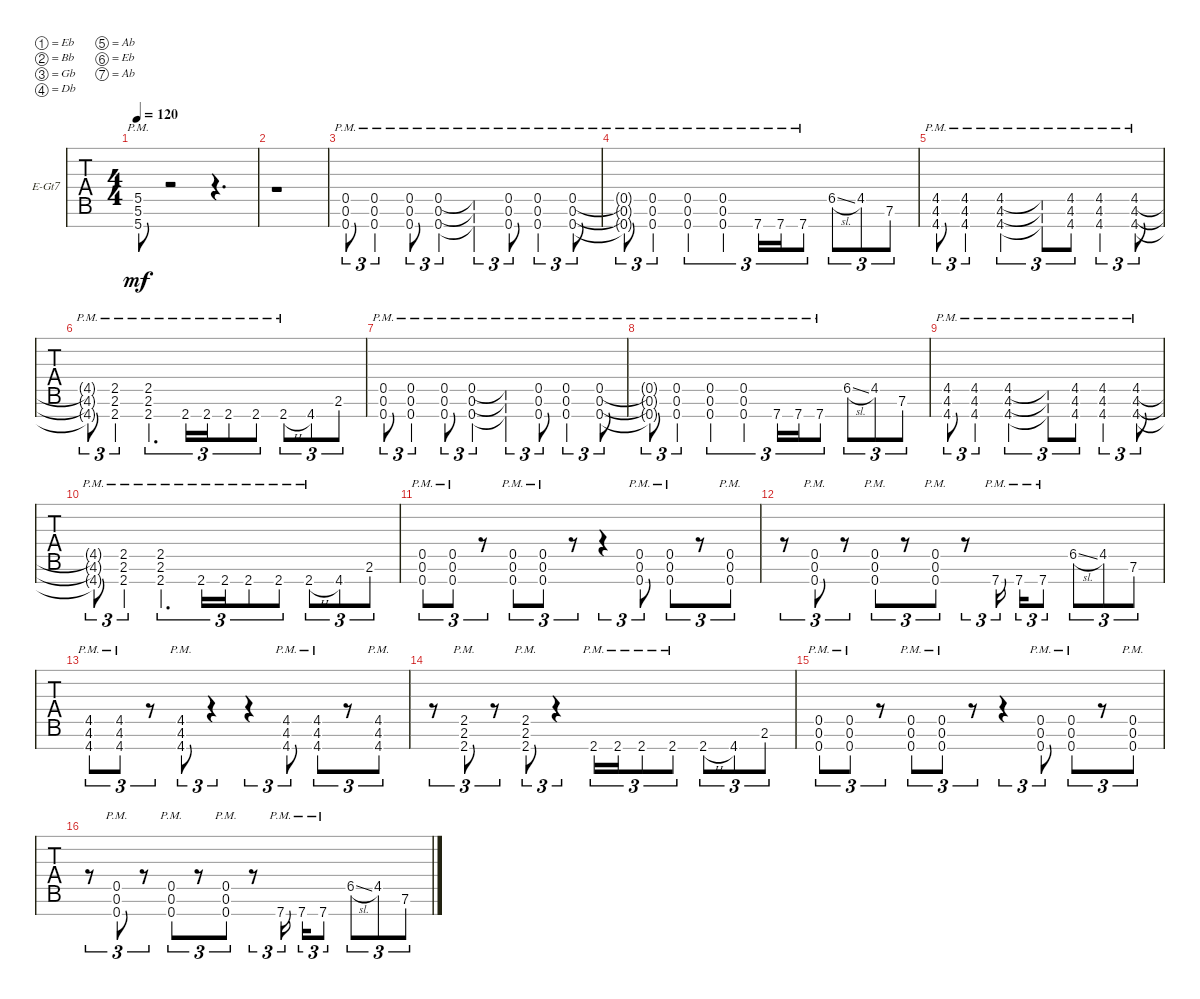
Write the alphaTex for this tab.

\defaultSystemsLayout 4
\bracketExtendMode groupsimilarinstruments
\firstSystemTrackNameOrientation horizontal
\otherSystemsTrackNameOrientation horizontal
\track ("Aaron" "E-Gt7") {instrument distortionguitar}
\staff {tabs}
\tuning (Eb4 Bb3 Gb3 Db3 Ab2 Eb2 Ab1)
\ts (4 4)
\tempo 120
\clef g2
\ks c
(5.5{pm} 5.6{pm} 5.7{pm}).8{dy mf} r.2 r.4{d} |
r.1 |
(0.7{pm} 0.6{pm} 0.5{pm}).8{tu (3 2)} (0.7{ten pm} 0.6{pm} 0.5{pm}).4{tu (3 2)} (0.7{pm} 0.6{pm} 0.5{pm}).8{tu (3 2)} (0.7{ten pm} 0.6{pm} 0.5{pm}).4{tu (3 2)} (0.7{pm t} 0.6{pm t} 0.5{pm t}).4{tu (3 2)} (0.7{pm} 0.6{pm} 0.5{pm}).8{tu (3 2)} (0.7{ten pm} 0.6{pm} 0.5{pm}).4{tu (3 2)} (0.7{pm} 0.6{pm} 0.5{pm}).8{tu (3 2)} |
(0.7{pm t} 0.6{pm t} 0.5{pm t}).8{tu (3 2)} (0.7{pm} 0.6{pm} 0.5{pm}).4{tu (3 2)} (0.7{pm} 0.6{pm} 0.5{pm}).4{tu (3 2)} (0.7{pm} 0.6{pm} 0.5{pm}).4{tu (3 2)} 7.7{pm}.16{tu (3 2)} 7.7{pm}.16{tu (3 2)} 7.7{pm}.8{tu (3 2)} 6.5{sl}.8{tu (3 2)} 4.5.8{tu (3 2)} 7.6.8{tu (3 2)} |
(4.7{pm} 4.6{pm} 4.5{pm}).8{tu (3 2)} (4.7{pm} 4.6{pm} 4.5{pm}).4{tu (3 2)} (4.7{pm} 4.6{pm} 4.5{pm}).2{tu (3 2)} (4.7{pm t} 4.6{pm t} 4.5{pm t}).8{tu (3 2)} (4.7{pm} 4.6{pm} 4.5{pm}).8{tu (3 2)} (4.7{pm} 4.6{pm} 4.5{pm}).4{tu (3 2)} (4.7{pm} 4.6{pm} 4.5{pm}).8{tu (3 2)} |
(4.7{pm t} 4.6{pm t} 4.5{pm t}).8{tu (3 2)} (2.7{pm} 2.6{pm} 2.5{pm}).4{tu (3 2)} (2.7{pm} 2.6{pm} 2.5{pm}).4{d tu (3 2)} 2.7{pm}.16{tu (3 2)} 2.7{pm}.16{tu (3 2)} 2.7{pm}.8{tu (3 2)} 2.7{pm}.8{tu (3 2)} 2.7{h pm}.8{tu (3 2)} 4.7.8{tu (3 2)} 2.6.8{tu (3 2)} |
(0.7{pm} 0.6{pm} 0.5{pm}).8{tu (3 2)} (0.7{ten pm} 0.6{pm} 0.5{pm}).4{tu (3 2)} (0.7{pm} 0.6{pm} 0.5{pm}).8{tu (3 2)} (0.7{ten pm} 0.6{pm} 0.5{pm}).4{tu (3 2)} (0.7{pm t} 0.6{pm t} 0.5{pm t}).4{tu (3 2)} (0.7{pm} 0.6{pm} 0.5{pm}).8{tu (3 2)} (0.7{ten pm} 0.6{pm} 0.5{pm}).4{tu (3 2)} (0.7{pm} 0.6{pm} 0.5{pm}).8{tu (3 2)} |
(0.7{pm t} 0.6{pm t} 0.5{pm t}).8{tu (3 2)} (0.7{pm} 0.6{pm} 0.5{pm}).4{tu (3 2)} (0.7{pm} 0.6{pm} 0.5{pm}).4{tu (3 2)} (0.7{pm} 0.6{pm} 0.5{pm}).4{tu (3 2)} 7.7{pm}.16{tu (3 2)} 7.7{pm}.16{tu (3 2)} 7.7{pm}.8{tu (3 2)} 6.5{sl}.8{tu (3 2)} 4.5.8{tu (3 2)} 7.6.8{tu (3 2)} |
(4.7{pm} 4.6{pm} 4.5{pm}).8{tu (3 2)} (4.7{pm} 4.6{pm} 4.5{pm}).4{tu (3 2)} (4.7{pm} 4.6{pm} 4.5{pm}).2{tu (3 2)} (4.7{pm t} 4.6{pm t} 4.5{pm t}).8{tu (3 2)} (4.7{pm} 4.6{pm} 4.5{pm}).8{tu (3 2)} (4.7{pm} 4.6{pm} 4.5{pm}).4{tu (3 2)} (4.7{pm} 4.6{pm} 4.5{pm}).8{tu (3 2)} |
(4.7{pm t} 4.6{pm t} 4.5{pm t}).8{tu (3 2)} (2.7{pm} 2.6{pm} 2.5{pm}).4{tu (3 2)} (2.7{pm} 2.6{pm} 2.5{pm}).4{d tu (3 2)} 2.7{pm}.16{tu (3 2)} 2.7{pm}.16{tu (3 2)} 2.7{pm}.8{tu (3 2)} 2.7{pm}.8{tu (3 2)} 2.7{h pm}.8{tu (3 2)} 4.7.8{tu (3 2)} 2.6.8{tu (3 2)} |
(0.5{pm} 0.6{pm} 0.7{pm}).8{tu (3 2)} (0.5{pm} 0.6{pm} 0.7{pm}).8{tu (3 2)} r.8{tu (3 2)} (0.5{pm} 0.6{pm} 0.7{pm}).8{tu (3 2)} (0.5{pm} 0.6{pm} 0.7{pm}).8{tu (3 2)} r.8{tu (3 2)} r.4{tu (3 2)} (0.5{pm} 0.6{pm} 0.7{pm}).8{tu (3 2)} (0.5{pm} 0.6{pm} 0.7{pm}).8{tu (3 2)} r.8{tu (3 2)} (0.5{pm} 0.6{pm} 0.7{pm}).8{tu (3 2)} |
r.8{tu (3 2)} (0.5{pm} 0.6{pm} 0.7{pm}).8{tu (3 2)} r.8{tu (3 2)} (0.5{pm} 0.6{pm} 0.7{pm}).8{tu (3 2)} r.8{tu (3 2)} (0.5{pm} 0.6{pm} 0.7{pm}).8{tu (3 2)} r.8{tu (3 2)} 7.7{pm}.16{tu (3 2)} 7.7{pm}.16{tu (3 2)} 7.7{pm}.8{tu (3 2)} 6.5{sl}.8{tu (3 2)} 4.5.8{tu (3 2)} 7.6.8{tu (3 2)} |
(4.5{pm} 4.6{pm} 4.7{pm}).8{tu (3 2)} (4.5{pm} 4.6{pm} 4.7{pm}).8{tu (3 2)} r.8{tu (3 2)} (4.5{pm} 4.6{pm} 4.7{pm}).8{tu (3 2)} r.4{tu (3 2)} r.4{tu (3 2)} (4.5{pm} 4.6{pm} 4.7{pm}).8{tu (3 2)} (4.5{pm} 4.6{pm} 4.7{pm}).8{tu (3 2)} r.8{tu (3 2)} (4.5{pm} 4.6{pm} 4.7{pm}).8{tu (3 2)} |
r.8{tu (3 2)} (2.5{pm} 2.6{pm} 2.7{pm}).8{tu (3 2)} r.8{tu (3 2)} (2.5{pm} 2.6{pm} 2.7{pm}).8{tu (3 2)} r.4{tu (3 2)} 2.7{pm}.16{tu (3 2)} 2.7{pm}.16{tu (3 2)} 2.7{pm}.8{tu (3 2)} 2.7{pm}.8{tu (3 2)} 2.7{h}.8{tu (3 2)} 4.7.8{tu (3 2)} 2.6.8{tu (3 2)} |
(0.5{pm} 0.6{pm} 0.7{pm}).8{tu (3 2)} (0.5{pm} 0.6{pm} 0.7{pm}).8{tu (3 2)} r.8{tu (3 2)} (0.5{pm} 0.6{pm} 0.7{pm}).8{tu (3 2)} (0.5{pm} 0.6{pm} 0.7{pm}).8{tu (3 2)} r.8{tu (3 2)} r.4{tu (3 2)} (0.5{pm} 0.6{pm} 0.7{pm}).8{tu (3 2)} (0.5{pm} 0.6{pm} 0.7{pm}).8{tu (3 2)} r.8{tu (3 2)} (0.5{pm} 0.6{pm} 0.7{pm}).8{tu (3 2)} |
r.8{tu (3 2)} (0.5{pm} 0.6{pm} 0.7{pm}).8{tu (3 2)} r.8{tu (3 2)} (0.5{pm} 0.6{pm} 0.7{pm}).8{tu (3 2)} r.8{tu (3 2)} (0.5{pm} 0.6{pm} 0.7{pm}).8{tu (3 2)} r.8{tu (3 2)} 7.7{pm}.16{tu (3 2)} 7.7{pm}.16{tu (3 2)} 7.7{pm}.8{tu (3 2)} 6.5{sl}.8{tu (3 2)} 4.5.8{tu (3 2)} 7.6.8{tu (3 2)}
